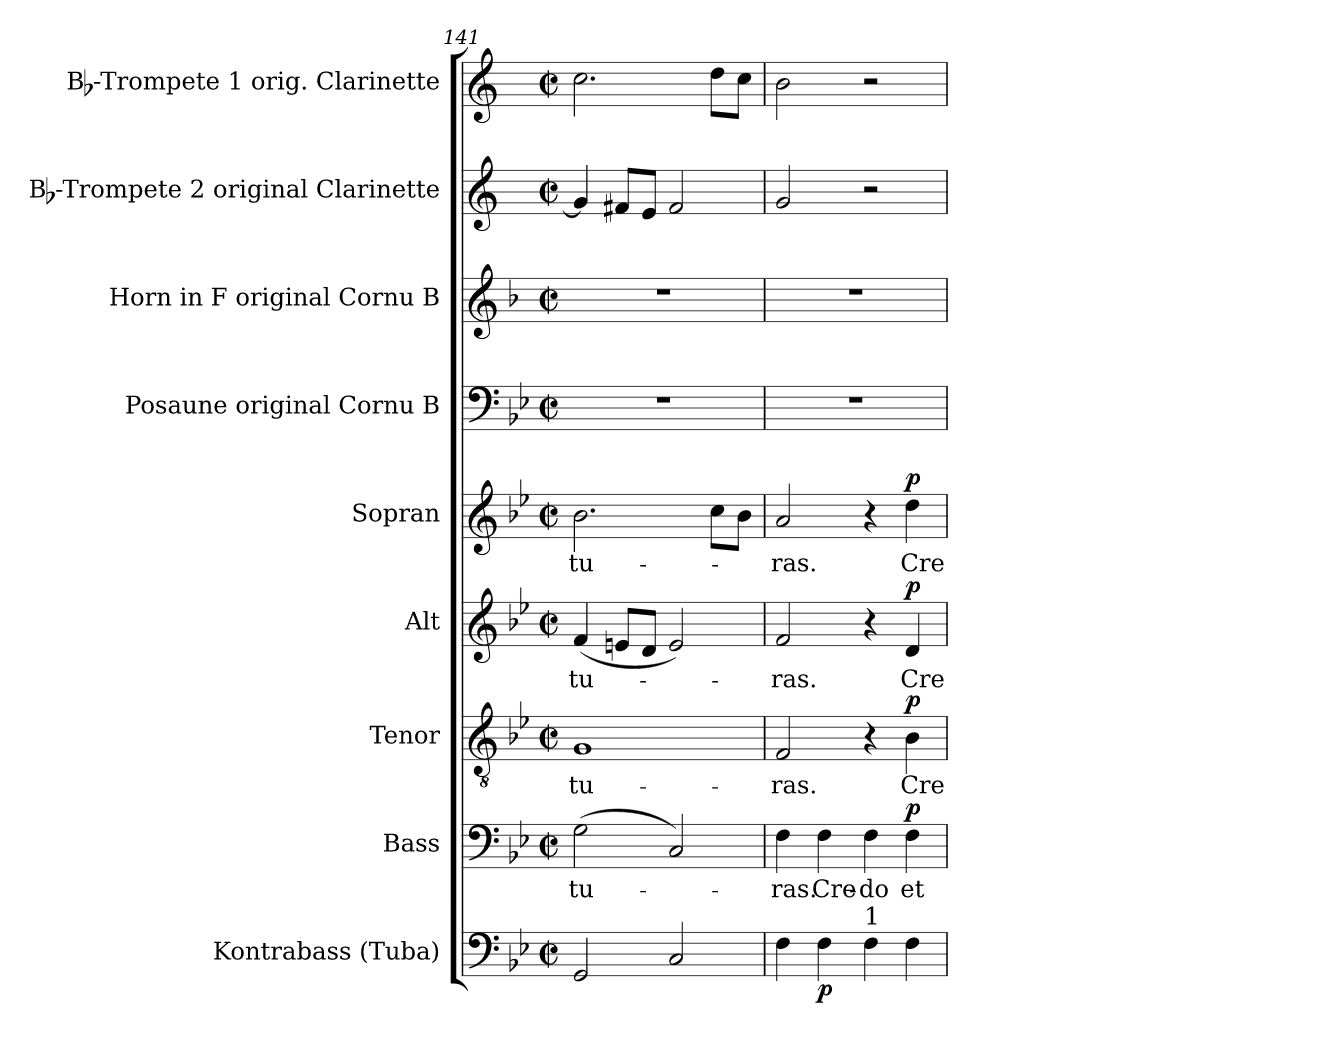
**kern	**dynam	**kern	**text	**dynam	**kern	**text	**dynam	**kern	**text	**dynam	**kern	**text	**dynam	**kern	**kern	**kern	**kern
*part9	*part9	*part8	*part8	*part8	*part7	*part7	*part7	*part6	*part6	*part6	*part5	*part5	*part5	*part4	*part3	*part2	*part1
*staff9	*staff9	*staff8	*staff8	*staff8	*staff7	*staff7	*staff7	*staff6	*staff6	*staff6	*staff5	*staff5	*staff5	*staff4	*staff3	*staff2	*staff1
*I"Kontrabass (Tuba)	*	*I"Bass	*	*	*I"Tenor	*	*	*I"Alt	*	*	*I"Sopran	*	*	*I"Posaune original Cornu B	*I"Horn in F original Cornu B	*I"Bb-Trompete 2 original Clarinette	*I"Bb-Trompete 1 orig. Clarinette
*I'Kb.	*	*I'B.	*	*	*I'T.	*	*	*I'A.	*	*	*I'S.	*	*	*I'Pos.	*I'Hrn.	*I'Bb Trp. 2	*I'Bb Trp. 1
*clefF4	*	*clefF4	*	*	*clefGv2	*	*	*clefG2	*	*	*clefG2	*	*	*clefF4	*clefG2	*clefG2	*clefG2
*ITrd7c12	*	*	*	*	*	*	*	*	*	*	*	*	*	*	*ITrd4c7	*ITrd1c2	*ITrd1c2
*k[b-e-]	*	*k[b-e-]	*	*	*k[b-e-]	*	*	*k[b-e-]	*	*	*k[b-e-]	*	*	*k[b-e-]	*k[b-e-]	*k[b-e-]	*k[b-e-]
*B-:	*	*B-:	*	*	*B-:	*	*	*B-:	*	*	*B-:	*	*	*B-:	*B-:	*B-:	*B-:
*M2/2	*	*M2/2	*	*	*M2/2	*	*	*M2/2	*	*	*M2/2	*	*	*M2/2	*M2/2	*M2/2	*M2/2
*met(c|)	*	*met(c|)	*	*	*met(c|)	*	*	*met(c|)	*	*	*met(c|)	*	*	*met(c|)	*met(c|)	*met(c|)	*met(c|)
=141	=141	=141	=141	=141	=141	=141	=141	=141	=141	=141	=141	=141	=141	=141	=141	=141	=141
!	!	!	!LO:LY:b	!	!	!LO:LY:b	!	!	!LO:LY:b	!	!	!LO:LY:b	!	!	!	!	!
2GGG/	.	(>2G\	-tu-	.	1G	-tu-	.	(<4f/	-tu-	.	2.b-\	-tu-	.	1r	1r	4f/]	2.b-\
.	.	.	.	.	.	.	.	8en/L	.	.	.	.	.	.	.	8en/L	.
.	.	.	.	.	.	.	.	8d/J	.	.	.	.	.	.	.	8d/J	.
2CC/	.	2C/)	.	.	.	.	.	2e/)	.	.	.	.	.	.	.	2e/	.
.	.	.	.	.	.	.	.	.	.	.	8cc\L	.	.	.	.	.	8cc\L
.	.	.	.	.	.	.	.	.	.	.	8b-\J	.	.	.	.	.	8b-\J
=142	=142	=142	=142	=142	=142	=142	=142	=142	=142	=142	=142	=142	=142	=142	=142	=142	=142
!	!	!	!LO:LY:b	!	!	!LO:LY:b	!	!	!LO:LY:b	!	!	!LO:LY:b	!	!	!	!	!
4FF\	.	4F\	-ras.	.	2F/	-ras.	.	2f/	-ras.	.	2a/	-ras.	.	1r	1r	2f/	2a\
!	!LO:DY:b	!	!LO:LY:b	!	!	!	!	!	!	!	!	!	!	!	!	!	!
4FF\	p	4F\	Cre-	.	.	.	.	.	.	.	.	.	.	.	.	.	.
!LO:TX:a:t=1	!	!	!	!	!	!	!	!	!	!	!	!	!	!	!	!	!
!	!	!	!LO:LY:b	!	!	!	!	!	!	!	!	!	!	!	!	!	!
4FF\	.	4F\	-do	.	4r	.	.	4r	.	.	4r	.	.	.	.	2r	2r
!	!	!	!LO:LY:b	!LO:DY:a	!	!LO:LY:b	!LO:DY:a	!	!LO:LY:b	!LO:DY:a	!	!LO:LY:b	!LO:DY:a	!	!	!	!
4FF\	.	4F\	et	p	4B-\	Cre-	p	4d/	Cre-	p	4dd\	Cre-	p	.	.	.	.
=	=	=	=	=	=	=	=	=	=	=	=	=	=	=	=	=	=
*-	*-	*-	*-	*-	*-	*-	*-	*-	*-	*-	*-	*-	*-	*-	*-	*-	*-
